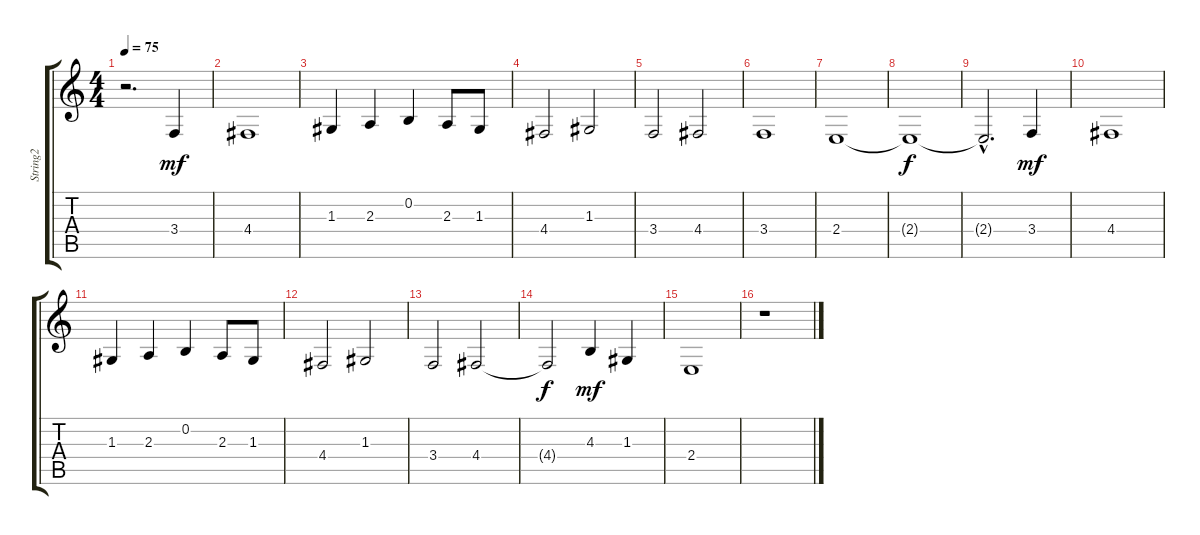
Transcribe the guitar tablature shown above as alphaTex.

\track ("String2" "String2") {instrument stringensemble2}
\staff {score tabs}
\tuning (E4 B3 G3 D3 A2 E2) {hide}
\ts (4 4)
\tempo 75
\clef g2
\ks c
r.2{d dy ff} 3.4.4{dy mf} |
4.4.1 |
1.3.4 2.3.4 0.2.4 2.3.8 1.3.8 |
4.4.2 1.3.2 |
3.4.2 4.4.2 |
3.4.1 |
2.4.1 |
2.4{t}.1{dy f} |
2.4{hac t}.2{d} 3.4.4{dy mf} |
4.4.1 |
1.3.4 2.3.4 0.2.4 2.3.8 1.3.8 |
4.4.2 1.3.2 |
3.4.2 4.4.2 |
4.4{t}.2{dy f} 4.3.4{dy mf} 1.3.4 |
2.4.1 |
r.1
